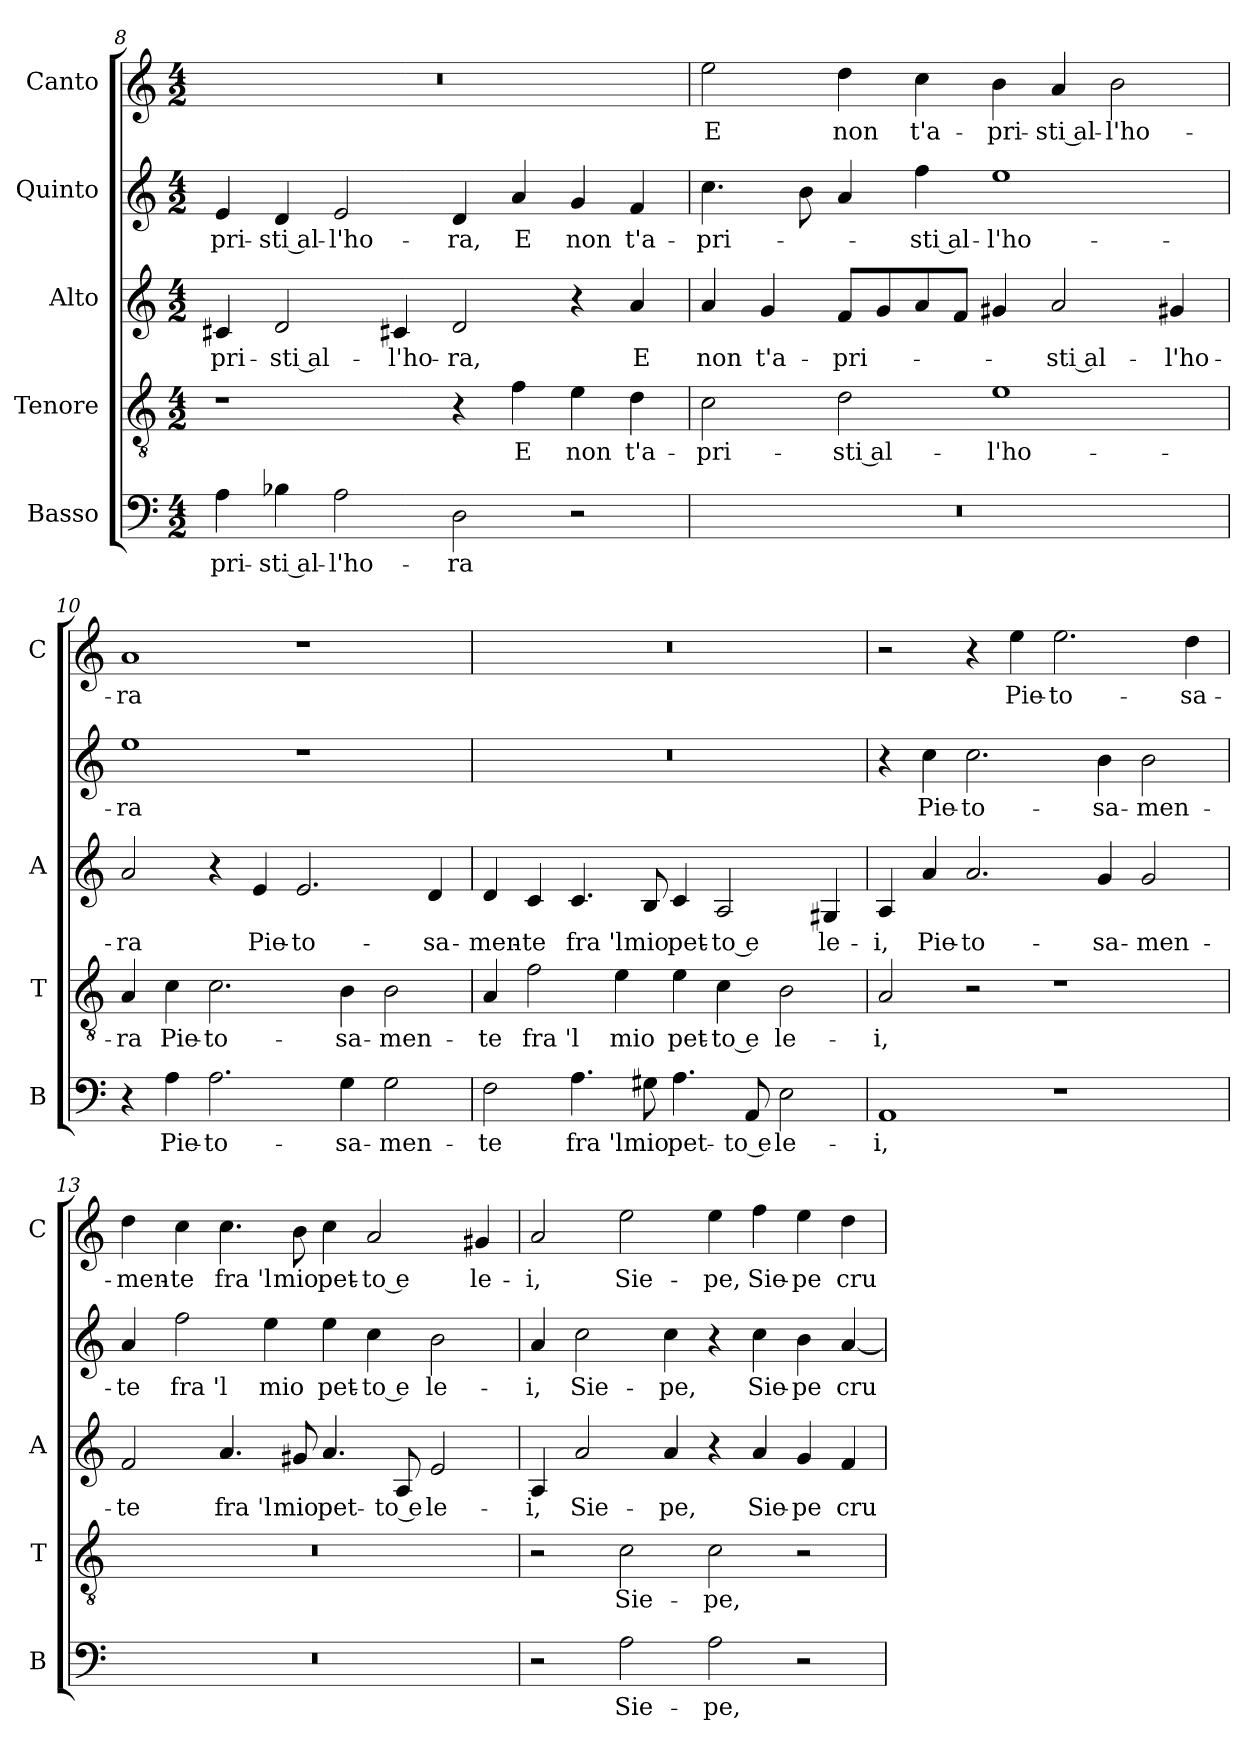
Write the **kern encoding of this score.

**kern	**text	**kern	**text	**kern	**text	**kern	**text	**kern	**text
*part5	*part5	*part4	*part4	*part3	*part3	*part2	*part2	*part1	*part1
*staff5	*staff5	*staff4	*staff4	*staff3	*staff3	*staff2	*staff2	*staff1	*staff1
*I"Basso	*	*I"Tenore	*	*I"Alto	*	*I"Quinto	*	*I"Canto	*
*I'B	*	*I'T	*	*I'A	*	*	*	*I'C	*
*clefF4	*	*clefGv2	*	*clefG2	*	*clefG2	*	*clefG2	*
*k[]	*	*k[]	*	*k[]	*	*k[]	*	*k[]	*
*M4/2	*	*M4/2	*	*M4/2	*	*M4/2	*	*M4/2	*
=8	=8	=8	=8	=8	=8	=8	=8	=8	=8
4A	-pri-	1r	.	4c#X	-pri-	4e	-pri-	0r	.
4B-X	-sti al-	.	.	2d	-sti al-	4d	-sti al-	.	.
2A	-l'ho-	.	.	.	.	2e	-l'ho-	.	.
.	.	.	.	4c#X	-l'ho-	.	.	.	.
2D	-ra	4r	.	2d	-ra,	4d	-ra,	.	.
.	.	4f	E	.	.	4a	E	.	.
2r	.	4e	non	4r	.	4g	non	.	.
.	.	4d	t'a-	4a	E	4f	t'a-	.	.
=9	=9	=9	=9	=9	=9	=9	=9	=9	=9
0r	.	2c	-pri-	4a	non	4.cc	-pri-	2ee	E
.	.	.	.	4g	t'a-	.	.	.	.
.	.	.	.	.	.	8b	.	.	.
.	.	2d	-sti al-	8fL	-pri-	4a	.	4dd	non
.	.	.	.	8g	.	.	.	.	.
.	.	.	.	8a	.	4ff	-sti al-	4cc	t'a-
.	.	.	.	8fJ	.	.	.	.	.
.	.	1e	-l'ho-	4g#X	.	1ee	-l'ho-	4b	-pri-
.	.	.	.	2a	-sti al-	.	.	4a	-sti al-
.	.	.	.	.	.	.	.	2b	-l'ho-
.	.	.	.	4g#X	-l'ho-	.	.	.	.
=10	=10	=10	=10	=10	=10	=10	=10	=10	=10
4r	.	4A	-ra	2a	-ra	1ee	-ra	1a	-ra
4A	Pie-	4c	Pie-	.	.	.	.	.	.
2.A	-to-	2.c	-to-	4r	.	.	.	.	.
.	.	.	.	4e	Pie-	.	.	.	.
.	.	.	.	2.e	-to-	1r	.	1r	.
4G	-sa-	4B	-sa-	.	.	.	.	.	.
2G	-men-	2B	-men-	.	.	.	.	.	.
.	.	.	.	4d	-sa-	.	.	.	.
=11	=11	=11	=11	=11	=11	=11	=11	=11	=11
2F	-te	4A	-te	4d	-men-	0r	.	0r	.
.	.	2f	fra 'l	4c	-te	.	.	.	.
4.A	fra 'l	.	.	4.c	fra 'l	.	.	.	.
.	.	4e	mio	.	.	.	.	.	.
8G#X	mio	.	.	8B	mio	.	.	.	.
4.A	pet-	4e	pet-	4c	pet-	.	.	.	.
.	.	4c	-to e	2A	-to e	.	.	.	.
8AA	-to e	.	.	.	.	.	.	.	.
2E	le-	2B	le-	.	.	.	.	.	.
.	.	.	.	4G#X	le-	.	.	.	.
=12	=12	=12	=12	=12	=12	=12	=12	=12	=12
1AA	-i,	2A	-i,	4A	-i,	4r	.	2r	.
.	.	.	.	4a	Pie-	4cc	Pie-	.	.
.	.	2r	.	2.a	-to-	2.cc	-to-	4r	.
.	.	.	.	.	.	.	.	4ee	Pie-
1r	.	1r	.	.	.	.	.	2.ee	-to-
.	.	.	.	4g	-sa-	4b	-sa-	.	.
.	.	.	.	2g	-men-	2b	-men-	.	.
.	.	.	.	.	.	.	.	4dd	-sa-
=13	=13	=13	=13	=13	=13	=13	=13	=13	=13
0r	.	0r	.	2f	-te	4a	-te	4dd	-men-
.	.	.	.	.	.	2ff	fra 'l	4cc	-te
.	.	.	.	4.a	fra 'l	.	.	4.cc	fra 'l
.	.	.	.	.	.	4ee	mio	.	.
.	.	.	.	8g#X	mio	.	.	8b	mio
.	.	.	.	4.a	pet-	4ee	pet-	4cc	pet-
.	.	.	.	.	.	4cc	-to e	2a	-to e
.	.	.	.	8A	-to e	.	.	.	.
.	.	.	.	2e	le-	2b	le-	.	.
.	.	.	.	.	.	.	.	4g#X	le-
=14	=14	=14	=14	=14	=14	=14	=14	=14	=14
2r	.	2r	.	4A	-i,	4a	-i,	2a	-i,
.	.	.	.	2a	Sie-	2cc	Sie-	.	.
2A	Sie-	2c	Sie-	.	.	.	.	2ee	Sie-
.	.	.	.	4a	-pe,	4cc	-pe,	.	.
2A	-pe,	2c	-pe,	4r	.	4r	.	4ee	-pe,
.	.	.	.	4a	Sie-	4cc	Sie-	4ff	Sie-
2r	.	2r	.	4g	-pe	4b	-pe	4ee	-pe
.	.	.	.	4f	cru-	[4a	cru-	4dd	cru-
=	=	=	=	=	=	=	=	=	=
*-	*-	*-	*-	*-	*-	*-	*-	*-	*-
